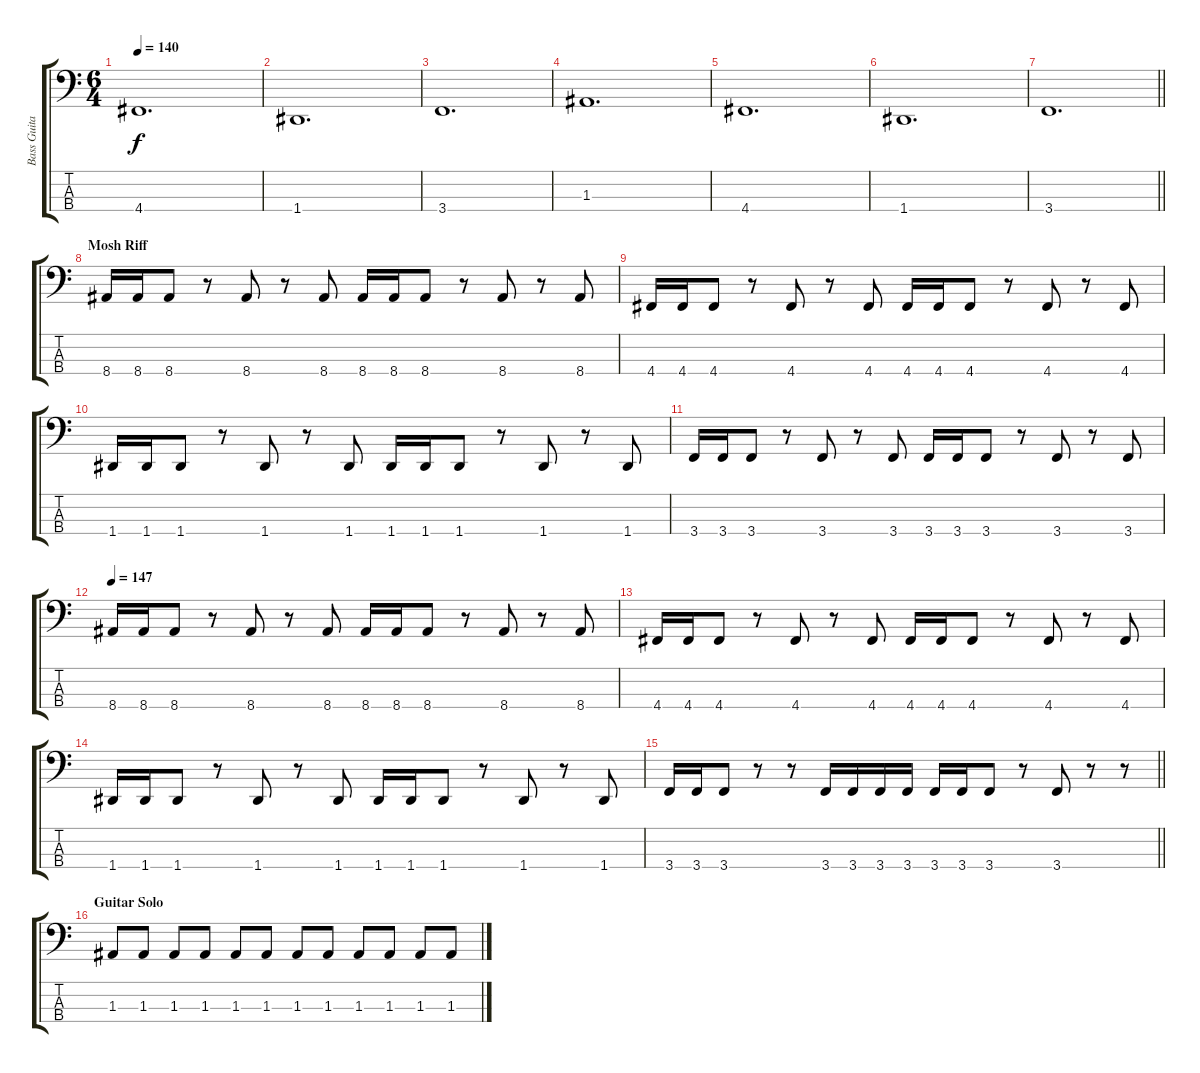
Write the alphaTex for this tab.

\track ("Bass Guitar" "Bass Guita") {instrument electricbasspick}
\staff {score tabs}
\tuning (G2 D2 A1 D1) {hide}
\ts (6 4)
\tempo 140
\clef f4
\ks c
4.4.1{d dy f} |
1.4.1{d} |
3.4.1{d} |
1.3.1{d} |
4.4.1{d} |
1.4.1{d} |
\barLineRight lightlight
3.4.1{d} |
\section ("" "Mosh Riff")
8.4.16 8.4.16 8.4.8 r.8 8.4.8 r.8 8.4.8 8.4.16 8.4.16 8.4.8 r.8 8.4.8 r.8 8.4.8 |
4.4.16 4.4.16 4.4.8 r.8 4.4.8 r.8 4.4.8 4.4.16 4.4.16 4.4.8 r.8 4.4.8 r.8 4.4.8 |
1.4.16 1.4.16 1.4.8 r.8 1.4.8 r.8 1.4.8 1.4.16 1.4.16 1.4.8 r.8 1.4.8 r.8 1.4.8 |
3.4.16 3.4.16 3.4.8 r.8 3.4.8 r.8 3.4.8 3.4.16 3.4.16 3.4.8 r.8 3.4.8 r.8 3.4.8 |
\tempo 147
8.4.16 8.4.16 8.4.8 r.8 8.4.8 r.8 8.4.8 8.4.16 8.4.16 8.4.8 r.8 8.4.8 r.8 8.4.8 |
4.4.16 4.4.16 4.4.8 r.8 4.4.8 r.8 4.4.8 4.4.16 4.4.16 4.4.8 r.8 4.4.8 r.8 4.4.8 |
1.4.16 1.4.16 1.4.8 r.8 1.4.8 r.8 1.4.8 1.4.16 1.4.16 1.4.8 r.8 1.4.8 r.8 1.4.8 |
\barLineRight lightlight
3.4.16 3.4.16 3.4.8 r.8 r.8 3.4.16 3.4.16 3.4.16 3.4.16 3.4.16 3.4.16 3.4.8 r.8 3.4.8 r.8 r.8 |
\section ("" "Guitar Solo")
1.3.8 1.3.8 1.3.8 1.3.8 1.3.8 1.3.8 1.3.8 1.3.8 1.3.8 1.3.8 1.3.8 1.3.8
